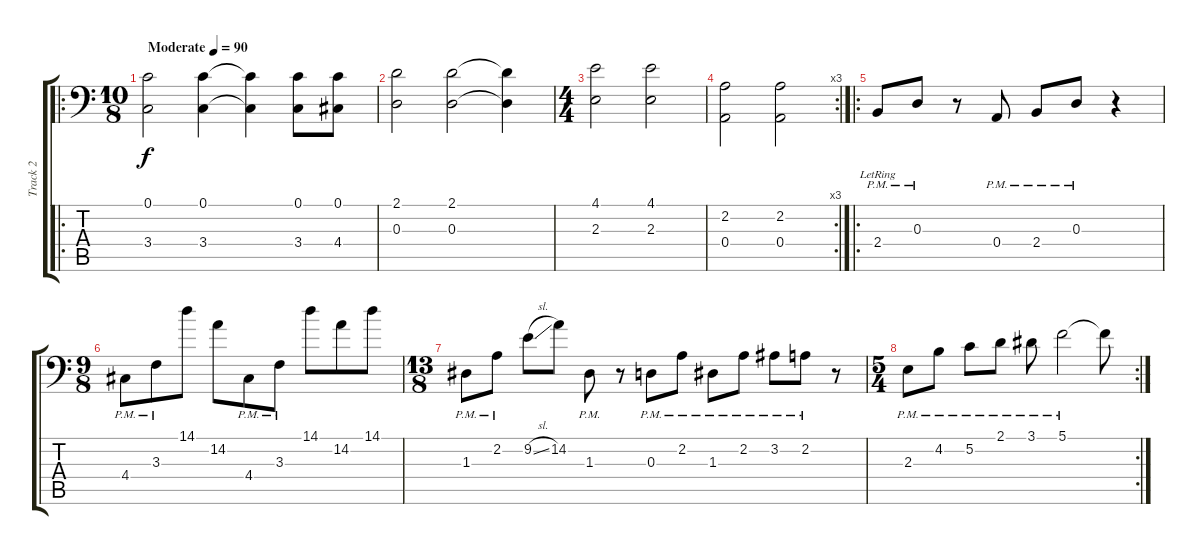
\track ("Track 2" "Track 2") {instrument electricguitarjazz}
\staff {score tabs}
\tuning (C3 G2 D2 A1 E1 B0) {hide}
\ro
\ts (10 8)
\tempo (90 "Moderate")
\clef f4
\ks c
(0.1 3.4).2{dy f instrument electricguitarjazz} (0.1 3.4).4 (0.1{t} 3.4{t}).4 (0.1 3.4).8 (0.1 4.4).8 |
(2.1 0.3).2 (2.1 0.3).2 (2.1{t} 0.3{t}).4 |
\ts (4 4)
(4.1 2.3).2 (4.1 2.3).2 |
\rc 3
(2.2 0.4).2 (2.2 0.4).2 |
\ro
2.4{pm lr}.8 0.3{pm}.8 r.8 0.4{pm}.8 2.4{pm}.8 0.3{pm}.8 r.4 |
\ts (9 8)
4.4{pm}.8 3.3{pm}.8 14.1.8 14.2.8 4.4{pm}.8 3.3{pm}.8 14.1.8 14.2.8 14.1.8 |
\ts (13 8)
1.3{pm}.8 2.2{pm}.8 9.2{sl}.8 14.2.8 1.3{pm}.8 r.8 0.3{pm}.8 2.2{pm}.8 1.3{pm}.8 2.2{pm}.8 3.2{pm}.8 2.2{pm}.8 r.8 |
\rc 2
\ts (5 4)
2.3{pm}.8 4.2{pm}.8 5.2{pm}.8 2.1{pm}.8 3.1{pm}.8 5.1{pm}.2 5.1{t}.8
